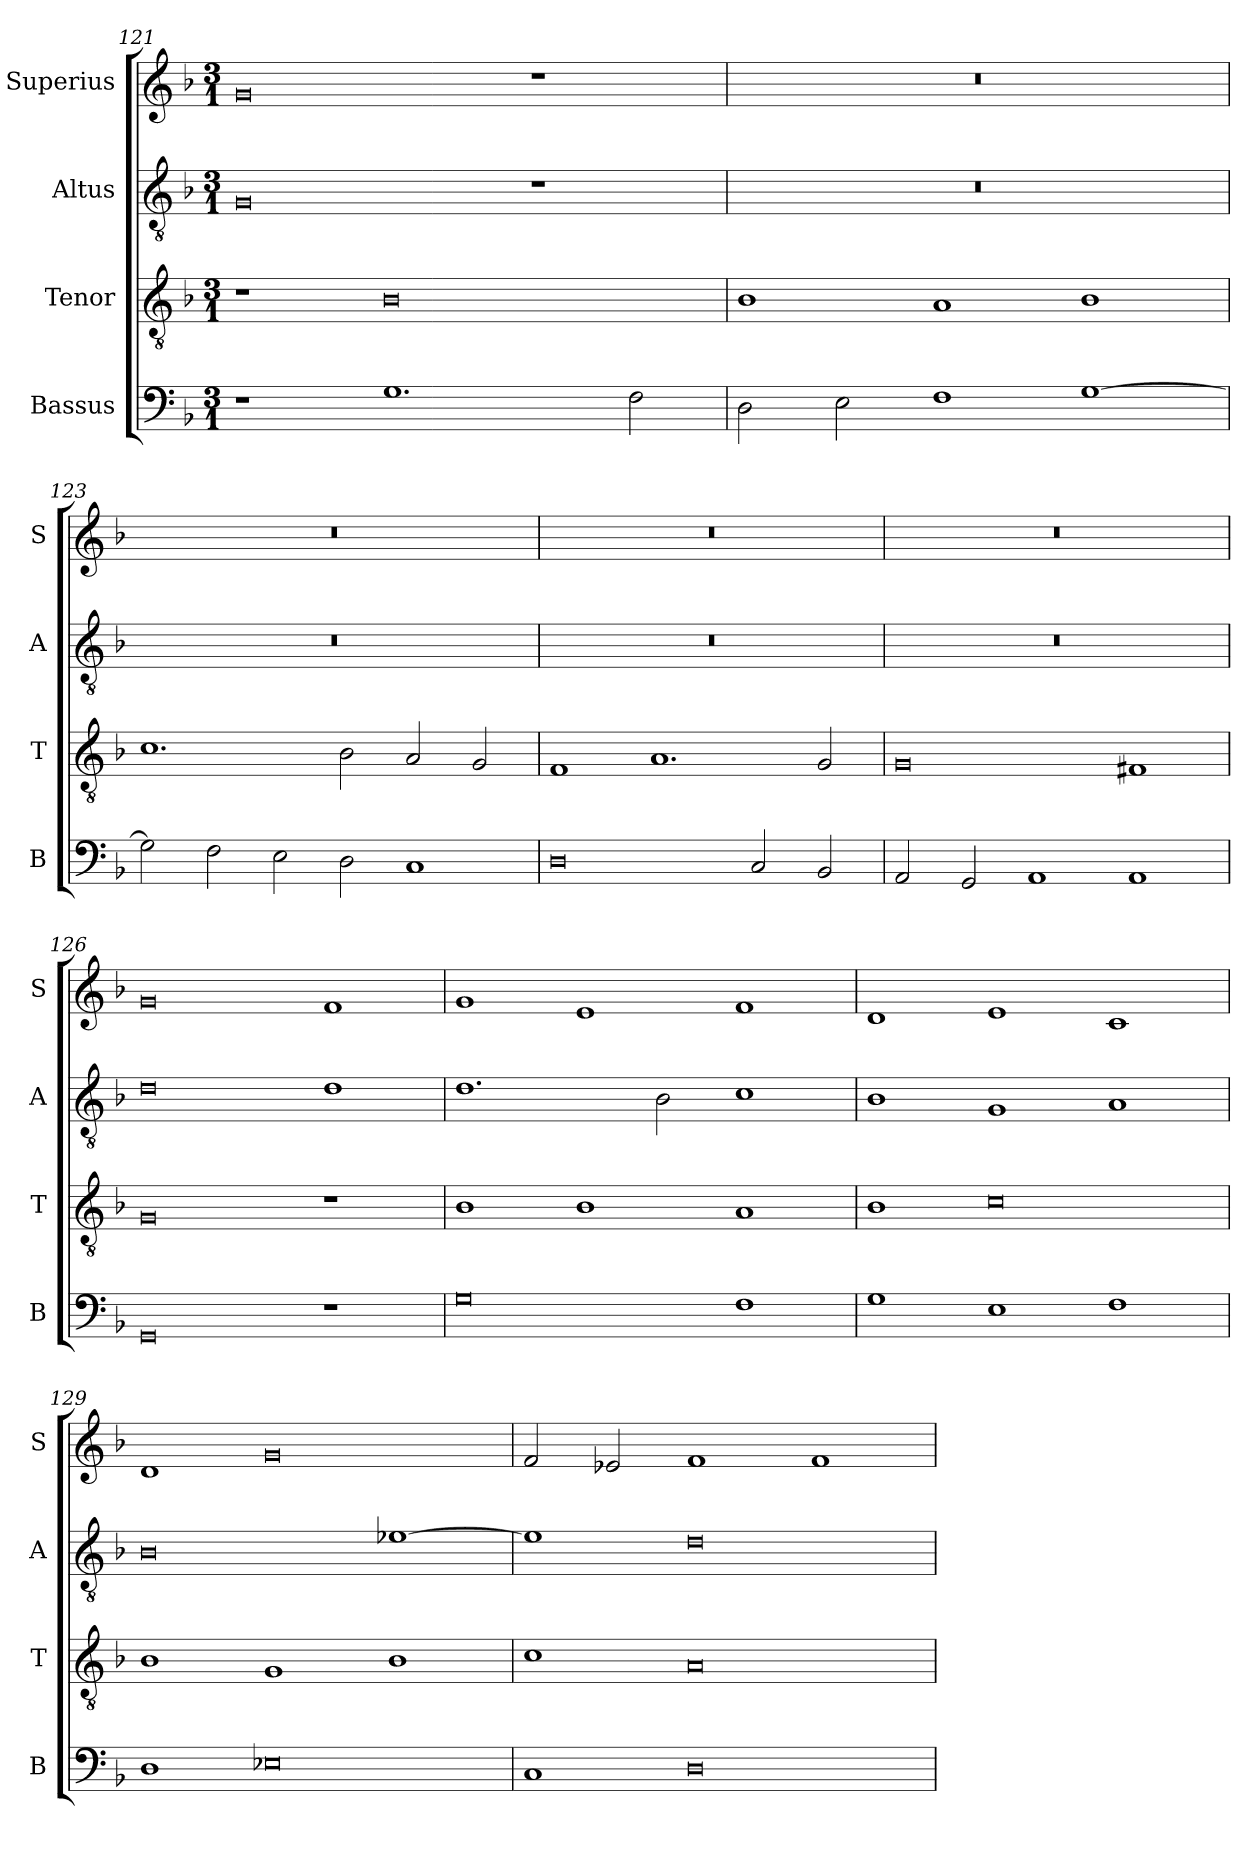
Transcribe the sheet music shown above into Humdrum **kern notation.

**kern	**kern	**kern	**kern
*part4	*part3	*part2	*part1
*staff4	*staff3	*staff2	*staff1
*I"Bassus	*I"Tenor	*I"Altus	*I"Superius
*I'B	*I'T	*I'A	*I'S
*clefF4	*clefGv2	*clefGv2	*clefG2
*k[b-]	*k[b-]	*k[b-]	*k[b-]
*M3/1	*M3/1	*M3/1	*M3/1
=121	=121	=121	=121
1r	1r	0G	0g
1.G	0B-	.	.
.	.	1r	1r
2F\	.	.	.
=122	=122	=122	=122
2D\	1B-	0.r	0.r
2E\	.	.	.
1F	1A	.	.
[1G	1B-	.	.
=123	=123	=123	=123
2G\]	1.c	0.r	0.r
2F\	.	.	.
2E\	.	.	.
2D\	2B-\	.	.
1C	2A/	.	.
.	2G/	.	.
=124	=124	=124	=124
0D	1F	0.r	0.r
.	1.A	.	.
2C/	.	.	.
2BB-/	2G/	.	.
=125	=125	=125	=125
2AA/	0G	0.r	0.r
2GG/	.	.	.
1AA	.	.	.
1AA	1F#X	.	.
=126	=126	=126	=126
0GG	0G	0d	0g
1r	1r	1d	1f
=127	=127	=127	=127
0G	1B-	1.d	1g
.	1B-	.	1e
.	.	2B-\	.
1F	1A	1c	1f
=128	=128	=128	=128
1G	1B-	1B-	1d
1E	0c	1G	1e
1F	.	1A	1c
=129	=129	=129	=129
1D	1B-	0B-	1d
0E-X	1G	.	0g
.	1B-	[1e-X	.
=130	=130	=130	=130
1C	1c	1e-]	2f/
.	.	.	2e-X/
0D	0A	0d	1f
.	.	.	1f
=	=	=	=
*-	*-	*-	*-
